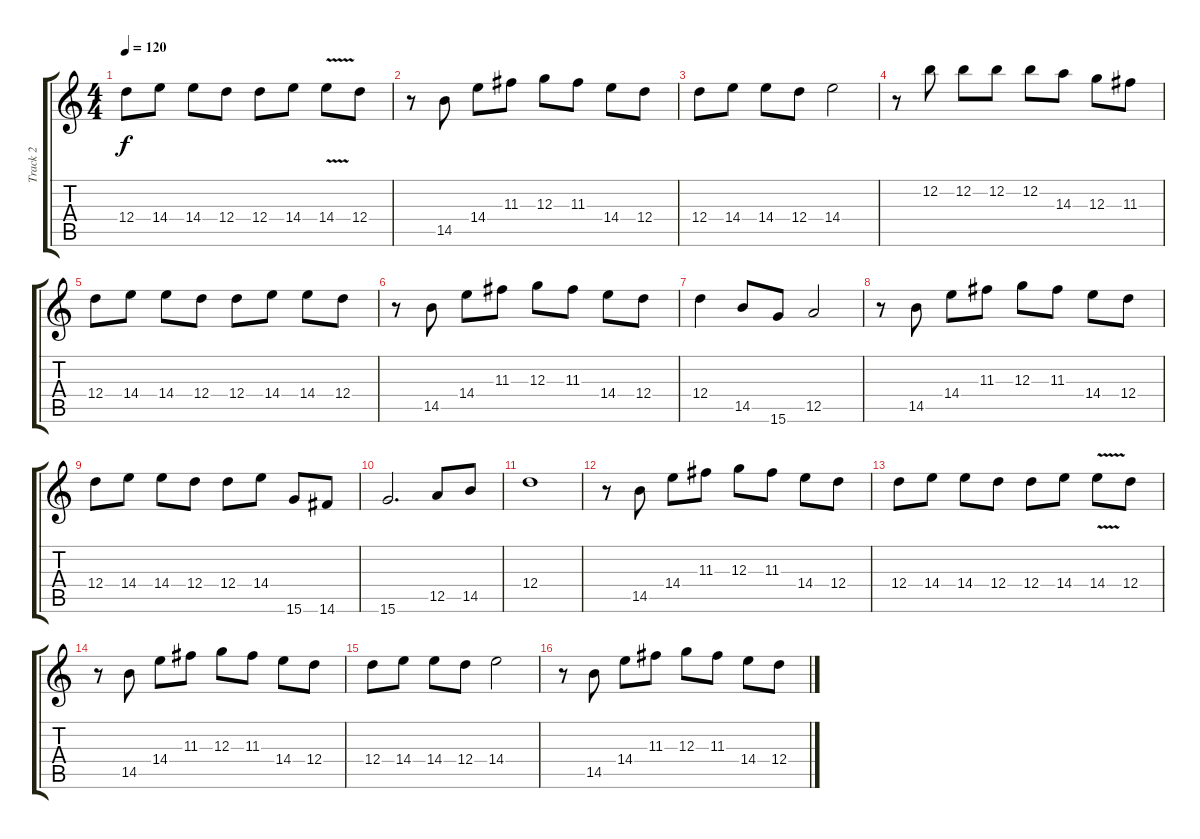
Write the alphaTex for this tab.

\track ("Track 2" "Track 2") {instrument electricguitarclean}
\staff {score tabs}
\tuning (E4 B3 G3 D3 A2 E2) {hide}
\ts (4 4)
\tempo 120
\clef g2
\ks c
12.4.8{dy f} 14.4.8 14.4.8 12.4.8 12.4.8 14.4.8 14.4{v}.8 12.4.8 |
r.8 14.5.8 14.4.8 11.3.8 12.3.8 11.3.8 14.4.8 12.4.8 |
12.4.8 14.4.8 14.4.8 12.4.8 14.4.2 |
r.8 12.2.8 12.2.8 12.2.8 12.2.8 14.3.8 12.3.8 11.3.8 |
12.4.8 14.4.8 14.4.8 12.4.8 12.4.8 14.4.8 14.4.8 12.4.8 |
r.8 14.5.8 14.4.8 11.3.8 12.3.8 11.3.8 14.4.8 12.4.8 |
12.4.4 14.5.8 15.6.8 12.5.2 |
r.8 14.5.8 14.4.8 11.3.8 12.3.8 11.3.8 14.4.8 12.4.8 |
12.4.8 14.4.8 14.4.8 12.4.8 12.4.8 14.4.8 15.6.8 14.6.8 |
15.6.2{d} 12.5.8 14.5.8 |
12.4.1 |
r.8 14.5.8 14.4.8 11.3.8 12.3.8 11.3.8 14.4.8 12.4.8 |
12.4.8 14.4.8 14.4.8 12.4.8 12.4.8 14.4.8 14.4{v}.8 12.4.8 |
r.8 14.5.8 14.4.8 11.3.8 12.3.8 11.3.8 14.4.8 12.4.8 |
12.4.8 14.4.8 14.4.8 12.4.8 14.4.2 |
r.8 14.5.8 14.4.8 11.3.8 12.3.8 11.3.8 14.4.8 12.4.8
